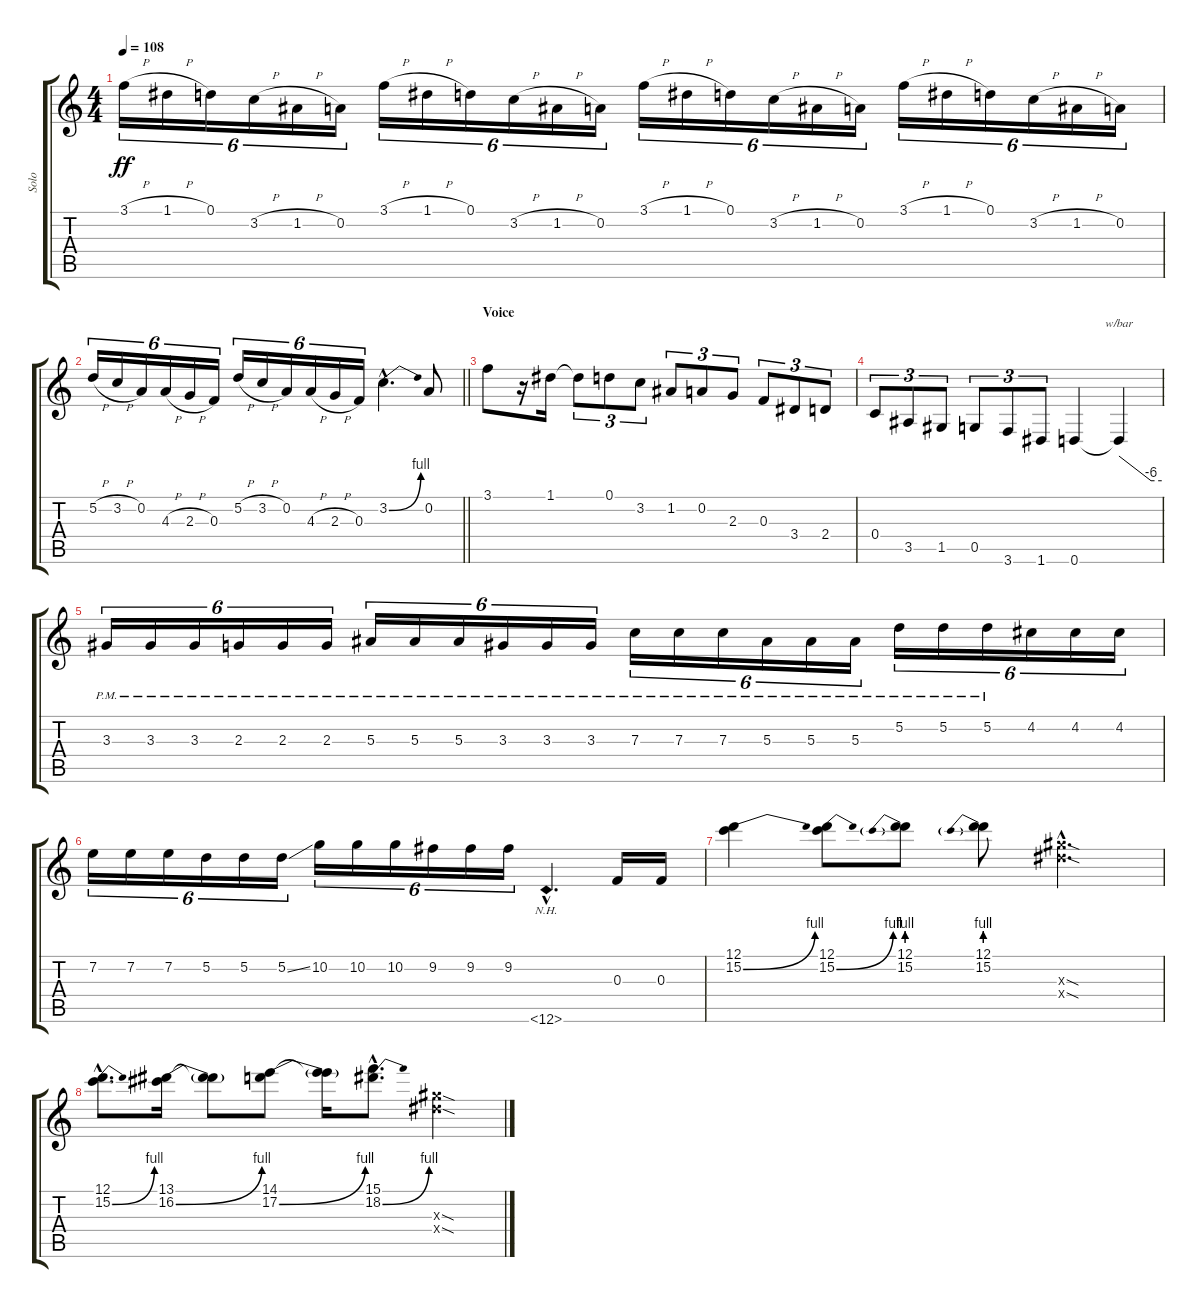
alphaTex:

\track ("Solo" "Solo") {instrument distortionguitar}
\staff {score tabs}
\tuning (D4 A3 F3 C3 G2 D2) {hide}
\ts (4 4)
\tempo 108
\clef g2
\ks c
3.1{h}.16{tu (6 4) dy ff} 1.1{h}.16{tu (6 4)} 0.1.16{tu (6 4)} 3.2{h}.16{tu (6 4)} 1.2{h}.16{tu (6 4)} 0.2.16{tu (6 4)} 3.1{h}.16{tu (6 4)} 1.1{h}.16{tu (6 4)} 0.1.16{tu (6 4)} 3.2{h}.16{tu (6 4)} 1.2{h}.16{tu (6 4)} 0.2.16{tu (6 4)} 3.1{h}.16{tu (6 4)} 1.1{h}.16{tu (6 4)} 0.1.16{tu (6 4)} 3.2{h}.16{tu (6 4)} 1.2{h}.16{tu (6 4)} 0.2.16{tu (6 4)} 3.1{h}.16{tu (6 4)} 1.1{h}.16{tu (6 4)} 0.1.16{tu (6 4)} 3.2{h}.16{tu (6 4)} 1.2{h}.16{tu (6 4)} 0.2.16{tu (6 4)} |
\barLineRight lightlight
5.2{h}.16{tu (6 4)} 3.2{h}.16{tu (6 4)} 0.2.16{tu (6 4)} 4.3{h}.16{tu (6 4)} 2.3{h}.16{tu (6 4)} 0.3.16{tu (6 4)} 5.2{h}.16{tu (6 4)} 3.2{h}.16{tu (6 4)} 0.2.16{tu (6 4)} 4.3{h}.16{tu (6 4)} 2.3{h}.16{tu (6 4)} 0.3.16{tu (6 4)} 3.2{be (bend 0 0 60 4) hac}.4{d} 0.2.8 |
\section ("" "Voice")
3.1.8 r.16 1.1.16 1.1{t}.8{tu (3 2)} 0.1.8{tu (3 2)} 3.2.8{tu (3 2)} 1.2.8{tu (3 2)} 0.2.8{tu (3 2)} 2.3.8{tu (3 2)} 0.3.8{tu (3 2)} 3.4.8{tu (3 2)} 2.4.8{tu (3 2)} |
0.4.8{tu (3 2)} 3.5.8{tu (3 2)} 1.5.8{tu (3 2)} 0.5.8{tu (3 2)} 3.6.8{tu (3 2)} 1.6.8{tu (3 2)} 0.6.4 0.6{t}.4{tbe (custom default 0 0 45 -24 60 -24)} |
3.3{pm}.16{tu (6 4)} 3.3{pm}.16{tu (6 4)} 3.3{pm}.16{tu (6 4)} 2.3{pm}.16{tu (6 4)} 2.3{pm}.16{tu (6 4)} 2.3{pm}.16{tu (6 4)} 5.3{pm}.16{tu (6 4)} 5.3{pm}.16{tu (6 4)} 5.3{pm}.16{tu (6 4)} 3.3{pm}.16{tu (6 4)} 3.3{pm}.16{tu (6 4)} 3.3{pm}.16{tu (6 4)} 7.3{pm}.16{tu (6 4)} 7.3{pm}.16{tu (6 4)} 7.3{pm}.16{tu (6 4)} 5.3{pm}.16{tu (6 4)} 5.3{pm}.16{tu (6 4)} 5.3{pm}.16{tu (6 4)} 5.2{pm}.16{tu (6 4)} 5.2{pm}.16{tu (6 4)} 5.2{pm}.16{tu (6 4)} 4.2.16{tu (6 4)} 4.2.16{tu (6 4)} 4.2.16{tu (6 4)} |
7.2.16{tu (6 4)} 7.2.16{tu (6 4)} 7.2.16{tu (6 4)} 5.2.16{tu (6 4)} 5.2.16{tu (6 4)} 5.2{ss}.16{tu (6 4)} 10.2.16{tu (6 4)} 10.2.16{tu (6 4)} 10.2.16{tu (6 4)} 9.2.16{tu (6 4)} 9.2.16{tu (6 4)} 9.2.16{tu (6 4)} 12.6{nh hac}.4{d} 0.3.16 0.3.16 |
(12.1 15.2{be (bend 0 0 60 4)}).4 (12.1 15.2{be (bend 0 0 60 4)}).8 (12.1 15.2{be (prebend 0 4 60 4)}).8 (12.1 15.2{be (prebend 0 4 60 4)}).8 (15.3{sod hac x} 15.4{sod hac x}).4{d} |
(12.1{hac} 15.2{be (bend 0 0 60 4) hac}).8{d} (13.1 16.2{be (bend 0 0 60 4)}).16 (13.1{t} 16.2{t}).8 (14.1 17.2{be (bend 0 0 60 4)}).8 (14.1{t} 17.2{t}).16 (15.1{hac} 18.2{be (bend 0 0 60 4) hac}).8{d} (15.3{sod x} 15.4{sod x}).4
